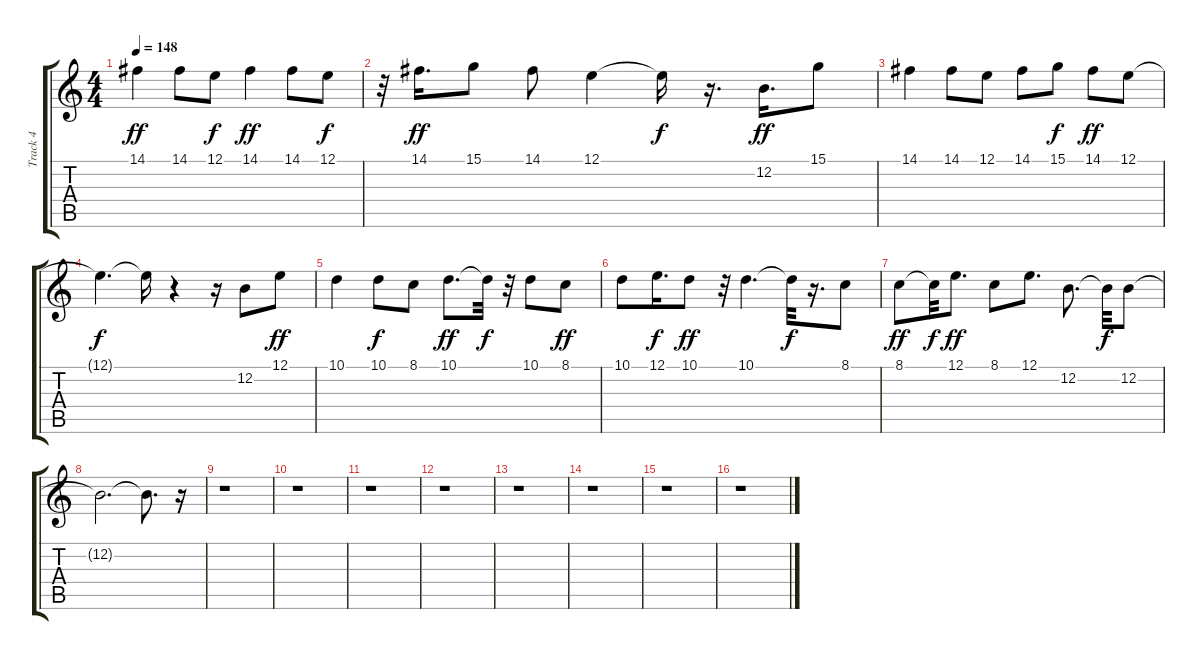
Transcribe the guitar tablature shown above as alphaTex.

\track ("Track 4" "Track 4") {instrument lead1square}
\staff {score tabs}
\tuning (E4 B3 G3 D3 A2 E2) {hide}
\ts (4 4)
\tempo 148
\clef g2
\ks c
14.1.4{dy ff} 14.1.8 12.1.8{dy f} 14.1.4{dy ff} 14.1.8 12.1.8{dy f} |
r.32 14.1.16{d dy ff} 15.1.8 14.1.8 12.1.4 12.1{t}.16{dy f} r.16{d} 12.2.16{d dy ff} 15.1.8 |
14.1.4 14.1.8 12.1.8 14.1.8 15.1.8{dy f} 14.1.8{dy ff} 12.1.8 |
12.1{t}.4{d dy f} 12.1{t}.16 r.4 r.16 12.2.8 12.1.8{dy ff} |
10.1.4 10.1.8{dy f} 8.1.8 10.1.8{d dy ff} 10.1{t}.32{dy f} r.32 10.1.8 8.1.8{dy ff} |
10.1.8 12.1.16{d dy f} 10.1.8{dy ff} r.32 10.1.4{d} 10.1{t}.32{dy f} r.16{d} 8.1.8 |
8.1.8{dy ff} 8.1{t}.32{dy f} 12.1.8{d dy ff} 8.1.8 12.1.8{d} 12.2.8{d} 12.2{t}.32{dy f} 12.2.8 |
12.2{t}.2{d} 12.2{t}.8{d} r.16 |
r.1 |
r.1 |
r.1 |
r.1 |
r.1 |
r.1 |
r.1 |
r.1
